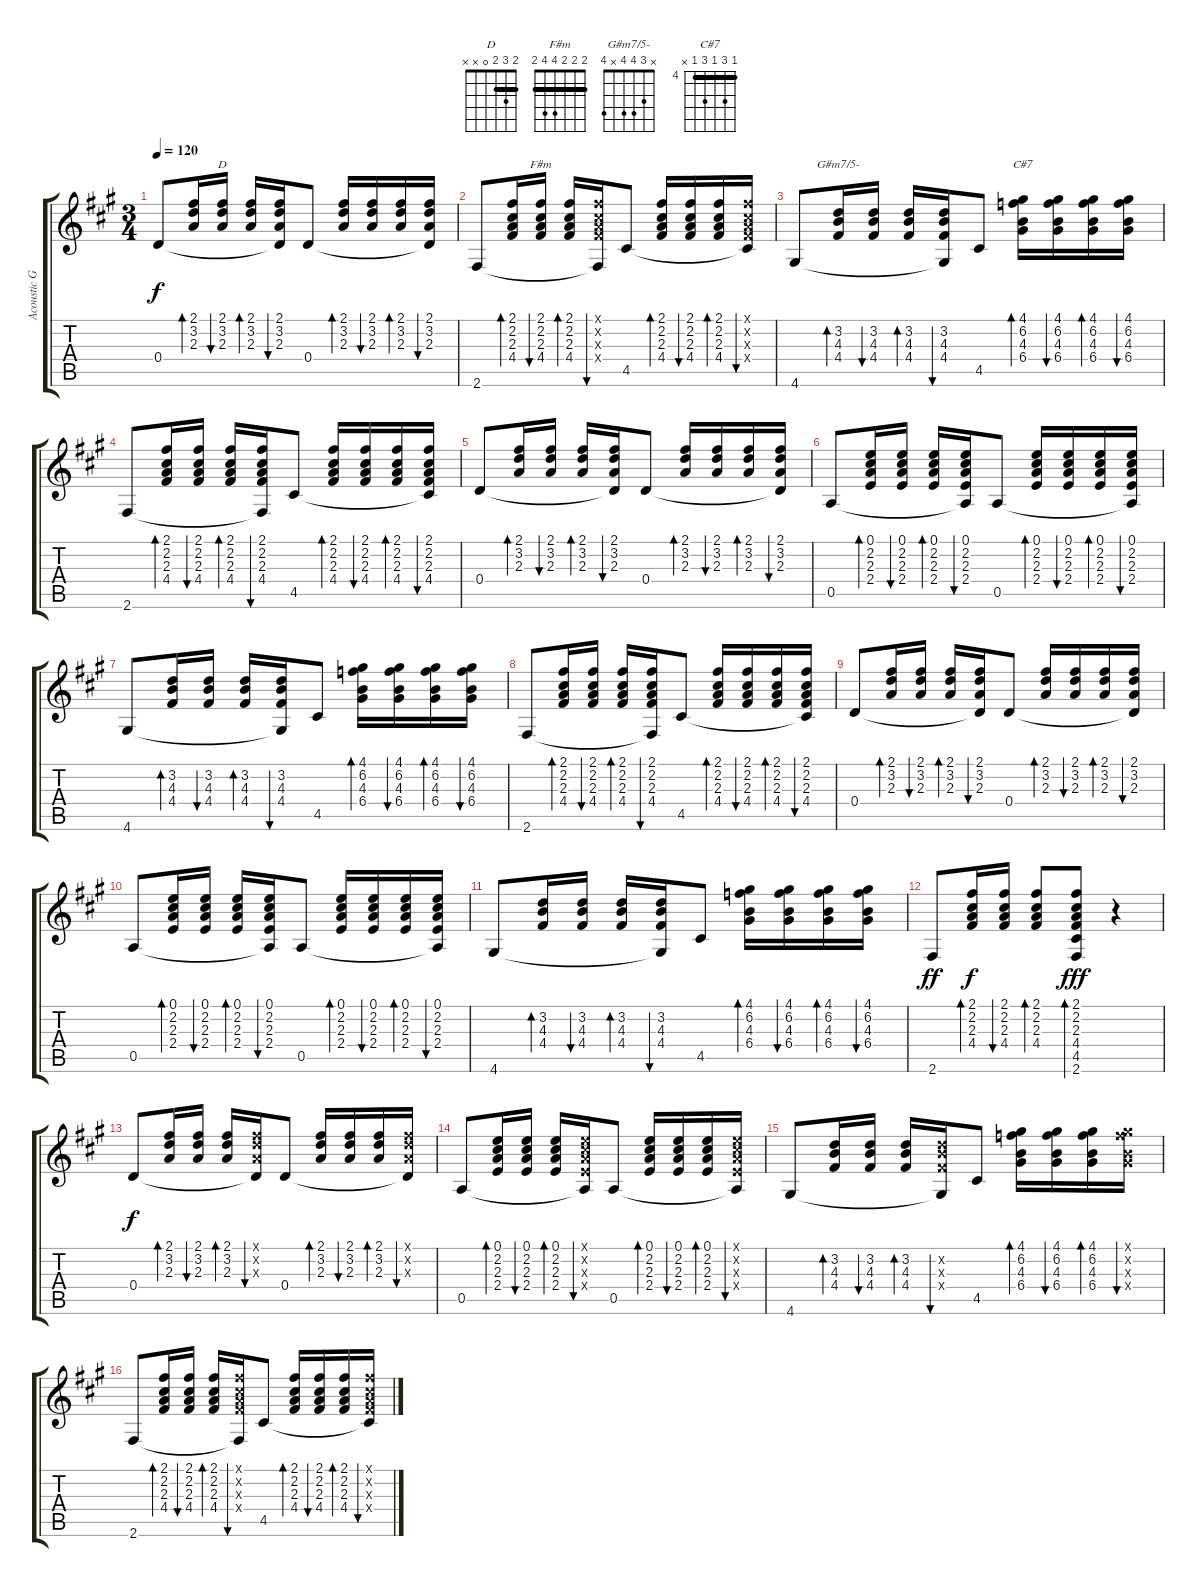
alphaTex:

\track ("Acoustic Guitar (nylon)" "Acoustic G") {instrument acousticguitarnylon}
\staff {score tabs}
\tuning (E4 B3 G3 D3 A2 E2) {hide}
\chord ("D" 2 3 2 0 x x) {barre 2}
\chord ("F#m" 2 2 2 4 4 2) {barre 2}
\chord ("G#m7/5-" x 3 4 4 x 4)
\chord ("C#7" 4 6 4 6 4 x) {firstfret 4 barre 4}
\ts (3 4)
\tempo 120
\clef g2
\ks f#minor
0.4.8{dy f} (2.1 3.2 2.3).16{bd 30} (2.1 3.2 2.3).16{bu 30 ch "D"} (2.1 3.2 2.3).16{bd 30} (2.1 3.2 2.3 0.4{t}).16{bu 30} 0.4.8 (2.1 3.2 2.3).16{bd 30} (2.1 3.2 2.3).16{bu 30} (2.1 3.2 2.3).16{bd 30} (2.1 3.2 2.3 0.4{t}).16{bu 30} |
2.6.8 (2.1 2.2 2.3 4.4).16{bd 30} (2.1 2.2 2.3 4.4).16{bu 30 ch "F#m"} (2.1 2.2 2.3 4.4).16{bd 30} (2.1{x} 2.2{x} 2.3{x} 4.4{x} 2.6{t}).16{bu 30} 4.5.8 (2.1 2.2 2.3 4.4).16{bd 30} (2.1 2.2 2.3 4.4).16{bu 30} (2.1 2.2 2.3 4.4).16{bd 30} (2.1{x} 2.2{x} 2.3{x} 4.4{x} 4.5{t}).16{bu 30} |
4.6.8 (3.2 4.3 4.4).16{bd 30 ch "G#m7/5-"} (3.2 4.3 4.4).16{bu 30} (3.2 4.3 4.4).16{bd 30} (3.2 4.3 4.4 4.6{t}).16{bu 30} 4.5.8 (4.1 6.2 4.3 6.4).16{bd 30 ch "C#7"} (4.1 6.2 4.3 6.4).16{bu 30} (4.1 6.2 4.3 6.4).16{bd 30} (4.1 6.2 4.3 6.4).16{bu 30} |
2.6.8 (2.1 2.2 2.3 4.4).16{bd 30} (2.1 2.2 2.3 4.4).16{bu 30} (2.1 2.2 2.3 4.4).16{bd 30} (2.1 2.2 2.3 4.4 2.6{t}).16{bu 30} 4.5.8 (2.1 2.2 2.3 4.4).16{bd 30} (2.1 2.2 2.3 4.4).16{bu 30} (2.1 2.2 2.3 4.4).16{bd 30} (2.1 2.2 2.3 4.4 4.5{t}).16{bu 30} |
0.4.8 (2.1 3.2 2.3).16{bd 30} (2.1 3.2 2.3).16{bu 30} (2.1 3.2 2.3).16{bd 30} (2.1 3.2 2.3 0.4{t}).16{bu 30} 0.4.8 (2.1 3.2 2.3).16{bd 30} (2.1 3.2 2.3).16{bu 30} (2.1 3.2 2.3).16{bd 30} (2.1 3.2 2.3 0.4{t}).16{bu 30} |
0.5.8 (0.1 2.2 2.3 2.4).16{bd 30} (0.1 2.2 2.3 2.4).16{bu 30} (0.1 2.2 2.3 2.4).16{bd 30} (0.1 2.2 2.3 2.4 0.5{t}).16{bu 30} 0.5.8 (0.1 2.2 2.3 2.4).16{bd 30} (0.1 2.2 2.3 2.4).16{bu 30} (0.1 2.2 2.3 2.4).16{bd 30} (0.1 2.2 2.3 2.4 0.5{t}).16{bu 30} |
4.6.8 (3.2 4.3 4.4).16{bd 30} (3.2 4.3 4.4).16{bu 30} (3.2 4.3 4.4).16{bd 30} (3.2 4.3 4.4 4.6{t}).16{bu 30} 4.5.8 (4.1 6.2 4.3 6.4).16{bd 30} (4.1 6.2 4.3 6.4).16{bu 30} (4.1 6.2 4.3 6.4).16{bd 30} (4.1 6.2 4.3 6.4).16{bu 30} |
2.6.8 (2.1 2.2 2.3 4.4).16{bd 30} (2.1 2.2 2.3 4.4).16{bu 30} (2.1 2.2 2.3 4.4).16{bd 30} (2.1 2.2 2.3 4.4 2.6{t}).16{bu 30} 4.5.8 (2.1 2.2 2.3 4.4).16{bd 30} (2.1 2.2 2.3 4.4).16{bu 30} (2.1 2.2 2.3 4.4).16{bd 30} (2.1 2.2 2.3 4.4 4.5{t}).16{bu 30} |
0.4.8 (2.1 3.2 2.3).16{bd 30} (2.1 3.2 2.3).16{bu 30} (2.1 3.2 2.3).16{bd 30} (2.1 3.2 2.3 0.4{t}).16{bu 30} 0.4.8 (2.1 3.2 2.3).16{bd 30} (2.1 3.2 2.3).16{bu 30} (2.1 3.2 2.3).16{bd 30} (2.1 3.2 2.3 0.4{t}).16{bu 30} |
0.5.8 (0.1 2.2 2.3 2.4).16{bd 30} (0.1 2.2 2.3 2.4).16{bu 30} (0.1 2.2 2.3 2.4).16{bd 30} (0.1 2.2 2.3 2.4 0.5{t}).16{bu 30} 0.5.8 (0.1 2.2 2.3 2.4).16{bd 30} (0.1 2.2 2.3 2.4).16{bu 30} (0.1 2.2 2.3 2.4).16{bd 30} (0.1 2.2 2.3 2.4 0.5{t}).16{bu 30} |
4.6.8 (3.2 4.3 4.4).16{bd 30} (3.2 4.3 4.4).16{bu 30} (3.2 4.3 4.4).16{bd 30} (3.2 4.3 4.4 4.6{t}).16{bu 30} 4.5.8 (4.1 6.2 4.3 6.4).16{bd 30} (4.1 6.2 4.3 6.4).16{bu 30} (4.1 6.2 4.3 6.4).16{bd 30} (4.1 6.2 4.3 6.4).16{bu 30} |
2.6.8{dy ff} (2.1 2.2 2.3 4.4).16{bd 30 dy f} (2.1 2.2 2.3 4.4).16{bu 30} (2.1 2.2 2.3 4.4).8{bd 30} (2.1 2.2 2.3 4.4 4.5 2.6).8{bd 30 dy fff} r.4 |
0.4.8{dy f volume 11} (2.1 3.2 2.3).16{bd 30} (2.1 3.2 2.3).16{bu 30} (2.1 3.2 2.3).16{bd 30} (2.1{x} 3.2{x} 2.3{x} 0.4{t}).16{bu 30} 0.4.8 (2.1 3.2 2.3).16{bd 30} (2.1 3.2 2.3).16{bu 30} (2.1 3.2 2.3).16{bd 30} (2.1{x} 3.2{x} 2.3{x} 0.4{t}).16{bu 30} |
0.5.8 (0.1 2.2 2.3 2.4).16{bd 30} (0.1 2.2 2.3 2.4).16{bu 30} (0.1 2.2 2.3 2.4).16{bd 30} (0.1{x} 2.2{x} 2.3{x} 2.4{x} 0.5{t}).16{bu 30} 0.5.8 (0.1 2.2 2.3 2.4).16{bd 30} (0.1 2.2 2.3 2.4).16{bu 30} (0.1 2.2 2.3 2.4).16{bd 30} (0.1{x} 2.2{x} 2.3{x} 2.4{x} 0.5{t}).16{bu 30} |
4.6.8 (3.2 4.3 4.4).16{bd 30} (3.2 4.3 4.4).16{bu 30} (3.2 4.3 4.4).16{bd 30} (3.2{x} 4.3{x} 4.4{x} 4.6{t}).16{bu 30} 4.5.8 (4.1 6.2 4.3 6.4).16{bd 30} (4.1 6.2 4.3 6.4).16{bu 30} (4.1 6.2 4.3 6.4).16{bd 30} (4.1{x} 6.2{x} 4.3{x} 6.4{x}).16{bu 30} |
2.6.8 (2.1 2.2 2.3 4.4).16{bd 30} (2.1 2.2 2.3 4.4).16{bu 30} (2.1 2.2 2.3 4.4).16{bd 30} (2.1{x} 2.2{x} 2.3{x} 4.4{x} 2.6{t}).16{bu 30} 4.5.8 (2.1 2.2 2.3 4.4).16{bd 30} (2.1 2.2 2.3 4.4).16{bu 30} (2.1 2.2 2.3 4.4).16{bd 30} (2.1{x} 2.2{x} 2.3{x} 4.4{x} 4.5{t}).16{bu 30}
